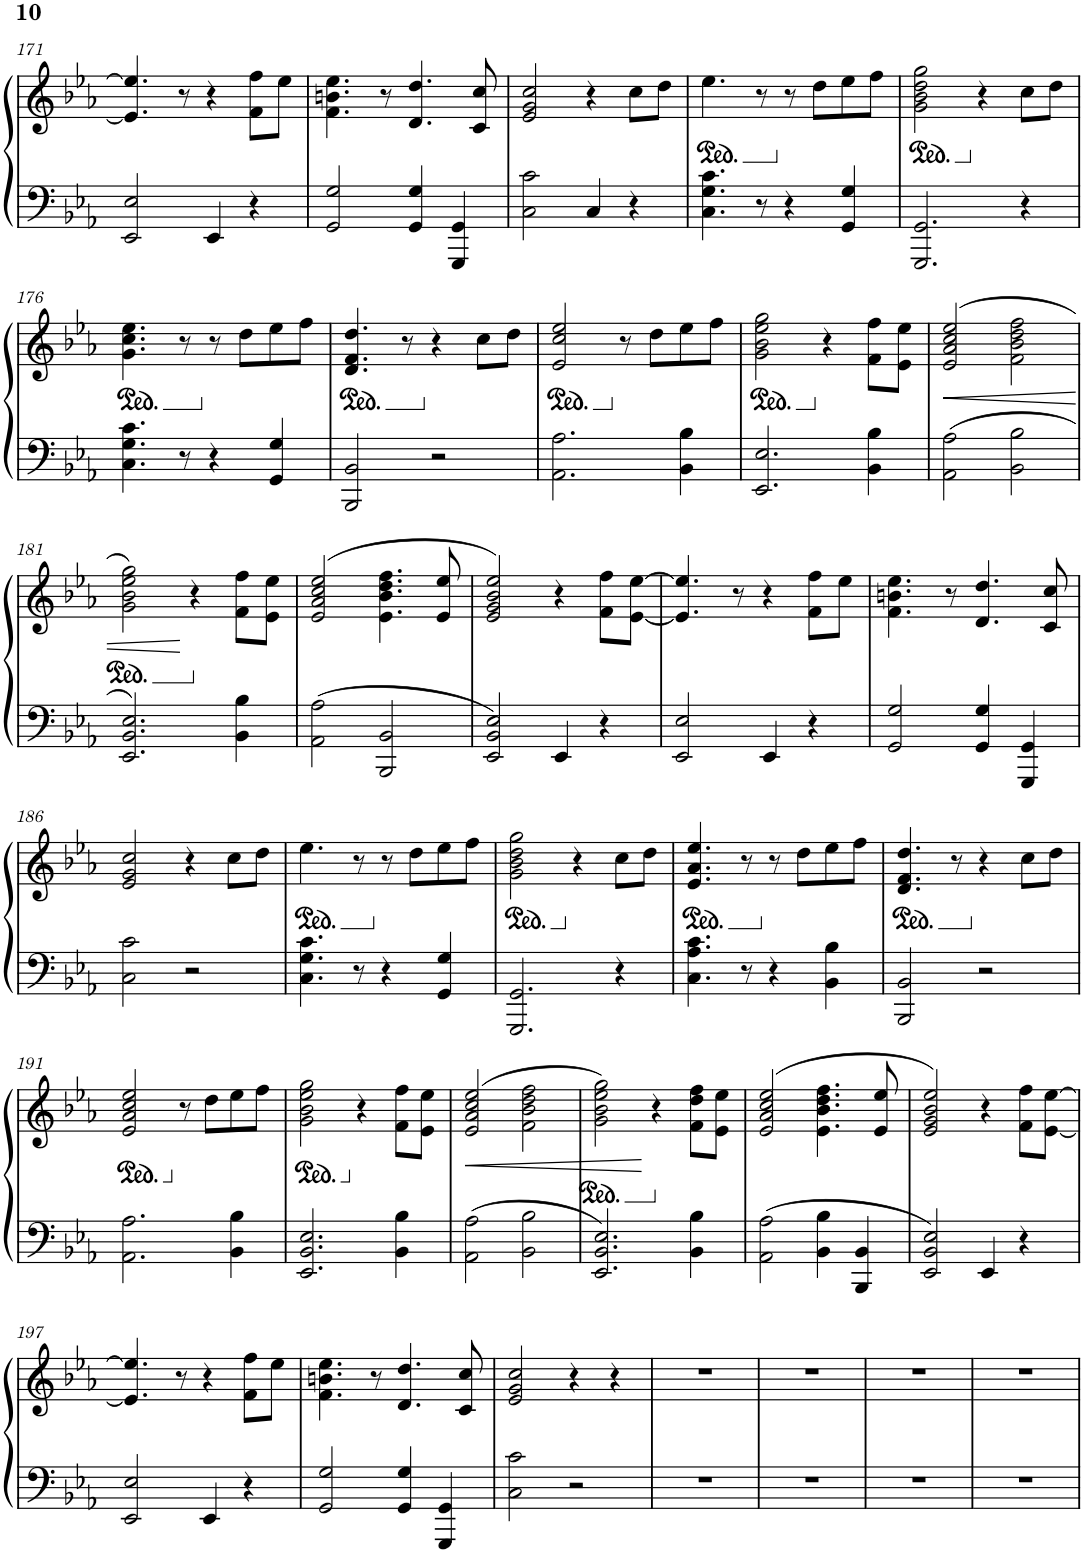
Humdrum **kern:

**kern	**kern	**dynam
*part1	*part1	*part1
*staff2	*staff1	*staff1/2
*I"Piano	*	*
*I'Pno.	*	*
!!LO:PB:g=z
*clefF4	*clefG2	*
*k[b-e-a-]	*k[b-e-a-]	*
*M4/4	*M4/4	*
=171	=171	=171
2EE-/ 2E-/	4.e-/] 4.ee-/]	.
.	8r	.
4EE-/	4r	.
4r	8f\ 8ff\L	.
.	8ee-\J	.
=172	=172	=172
2GG/ 2G/	4.f\ 4.bn\ 4.ee-\	.
.	8r	.
4GG/ 4G/	4.d/ 4.dd/	.
4GGG/ 4GG/	.	.
.	8c/ 8cc/	.
=173	=173	=173
2C\ 2c\	2e-/ 2g/ 2cc/	.
4C/	4r	.
4r	8cc\L	.
.	8dd\J	.
=174	=174	=174
*	*ped	*
4.C\ 4.G\ 4.c\	4.ee-\	.
8r	8r	.
*	*Xped	*
4r	8r	.
.	8dd\L	.
4GG/ 4G/	8ee-\	.
.	8ff\J	.
=175	=175	=175
*	*ped	*
2.GGG/ 2.GG/	2g\ 2b-\ 2dd\ 2gg\	.
*	*Xped	*
.	4r	.
4r	8cc\L	.
.	8dd\J	.
!!LO:LB:g=z
=176	=176	=176
*	*ped	*
4.C\ 4.G\ 4.c\	4.g\ 4.cc\ 4.ee-\	.
8r	8r	.
*	*Xped	*
4r	8r	.
.	8dd\L	.
4GG/ 4G/	8ee-\	.
.	8ff\J	.
=177	=177	=177
*	*ped	*
2BBB-/ 2BB-/	4.d/ 4.f/ 4.dd/	.
.	8r	.
*	*Xped	*
2r	4r	.
.	8cc\L	.
.	8dd\J	.
=178	=178	=178
*	*ped	*
2.AA-\ 2.A-\	2e-/ 2cc/ 2ee-/	.
*	*Xped	*
.	8r	.
.	8dd\L	.
4BB-\ 4B-\	8ee-\	.
.	8ff\J	.
=179	=179	=179
*	*ped	*
2.EE-/ 2.E-/	2g\ 2b-\ 2ee-\ 2gg\	.
*	*Xped	*
.	4r	.
4BB-\ 4B-\	8f\ 8ff\L	.
.	8e-\ 8ee-\J	.
=180	=180	=180
!	!	!LO:HP:b
2AA-\ 2A-\	(2e-/ 2a-/ 2cc/ 2ee-/	<
2BB-\ 2B-\	2f\ 2b-\ 2dd\ 2ff\	.
!!LO:LB:g=z
=181	=181	=181
*	*ped	*
2.EE-/ 2.BB-/ 2.E-/	2g\ 2b-\ 2ee-\ 2gg\)	.
*	*Xped	*
.	4r	[
4BB-\ 4B-\	8f\ 8ff\L	.
.	8e-\ 8ee-\J	.
=182	=182	=182
2AA-\ 2A-\	(2e-/ 2a-/ 2cc/ 2ee-/	.
2BBB-/ 2BB-/	4.e-\ 4.b-\ 4.dd\ 4.ff\	.
.	8e-/ 8ee-/	.
=183	=183	=183
2EE-/ 2BB-/ 2E-/	2e-/ 2g/ 2b-/ 2ee-/)	.
4EE-/	4r	.
4r	8f\ 8ff\L	.
.	[8e-\ [8ee-\J	.
=184	=184	=184
2EE-/ 2E-/	4.e-/] 4.ee-/]	.
.	8r	.
4EE-/	4r	.
4r	8f\ 8ff\L	.
.	8ee-\J	.
=185	=185	=185
2GG/ 2G/	4.f\ 4.bn\ 4.ee-\	.
.	8r	.
4GG/ 4G/	4.d/ 4.dd/	.
4GGG/ 4GG/	.	.
.	8c/ 8cc/	.
!!LO:LB:g=z
=186	=186	=186
2C\ 2c\	2e-/ 2g/ 2cc/	.
2r	4r	.
.	8cc\L	.
.	8dd\J	.
=187	=187	=187
*	*ped	*
4.C\ 4.G\ 4.c\	4.ee-\	.
8r	8r	.
*	*Xped	*
4r	8r	.
.	8dd\L	.
4GG/ 4G/	8ee-\	.
.	8ff\J	.
=188	=188	=188
*	*ped	*
2.GGG/ 2.GG/	2g\ 2b-\ 2dd\ 2gg\	.
*	*Xped	*
.	4r	.
4r	8cc\L	.
.	8dd\J	.
=189	=189	=189
*	*ped	*
4.C\ 4.A-\ 4.c\	4.e-/ 4.a-/ 4.ee-/	.
8r	8r	.
*	*Xped	*
4r	8r	.
.	8dd\L	.
4BB-\ 4B-\	8ee-\	.
.	8ff\J	.
=190	=190	=190
*	*ped	*
2BBB-/ 2BB-/	4.d/ 4.f/ 4.dd/	.
.	8r	.
*	*Xped	*
2r	4r	.
.	8cc\L	.
.	8dd\J	.
!!LO:LB:g=z
=191	=191	=191
*	*ped	*
2.AA-\ 2.A-\	2e-/ 2a-/ 2cc/ 2ee-/	.
*	*Xped	*
.	8r	.
.	8dd\L	.
4BB-\ 4B-\	8ee-\	.
.	8ff\J	.
=192	=192	=192
*	*ped	*
2.EE-/ 2.BB-/ 2.E-/	2g\ 2b-\ 2ee-\ 2gg\	.
*	*Xped	*
.	4r	.
4BB-\ 4B-\	8f\ 8ff\L	.
.	8e-\ 8ee-\J	.
=193	=193	=193
!	!	!LO:HP:b
2AA-\ 2A-\	(2e-/ 2a-/ 2cc/ 2ee-/	<
2BB-\ 2B-\	2f\ 2b-\ 2dd\ 2ff\	.
=194	=194	=194
*	*ped	*
2.EE-/ 2.BB-/ 2.E-/	2g\ 2b-\ 2ee-\ 2gg\)	.
*	*Xped	*
.	4r	[
4BB-\ 4B-\	8f\ 8dd\ 8ff\L	.
.	8e-\ 8ee-\J	.
=195	=195	=195
2AA-\ 2A-\	(2e-/ 2a-/ 2cc/ 2ee-/	.
4BB-\ 4B-\	4.e-\ 4.b-\ 4.dd\ 4.ff\	.
4BBB-/ 4BB-/	.	.
.	8e-/ 8ee-/	.
=196	=196	=196
2EE-/ 2BB-/ 2E-/	2e-/ 2g/ 2b-/ 2ee-/)	.
4EE-/	4r	.
4r	8f\ 8ff\L	.
.	[8e-\ [8ee-\J	.
!!LO:LB:g=z
=197	=197	=197
2EE-/ 2E-/	4.e-/] 4.ee-/]	.
.	8r	.
4EE-/	4r	.
4r	8f\ 8ff\L	.
.	8ee-\J	.
=198	=198	=198
2GG/ 2G/	4.f\ 4.bn\ 4.ee-\	.
.	8r	.
4GG/ 4G/	4.d/ 4.dd/	.
4GGG/ 4GG/	.	.
.	8c/ 8cc/	.
=199	=199	=199
2C\ 2c\	2e-/ 2g/ 2cc/	.
2r	4r	.
.	4r	.
=200	=200	=200
1r	1r	.
=201	=201	=201
1r	1r	.
=202	=202	=202
1r	1r	.
=203	=203	=203
1r	1r	.
=	=	=
*-	*-	*-
